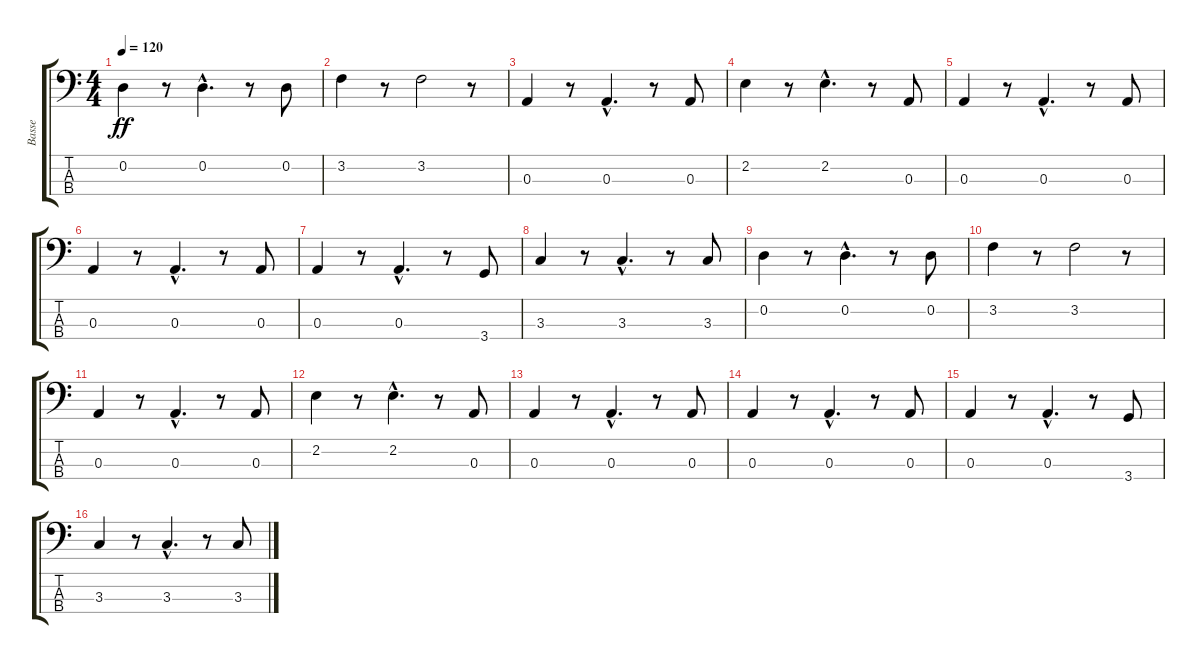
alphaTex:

\track ("Basse" "Basse") {instrument electricbassfinger}
\staff {score tabs}
\tuning (G2 D2 A1 E1) {hide}
\ts (4 4)
\tempo 120
\clef f4
\ks c
0.2.4{dy ff} r.8 0.2{hac}.4{d} r.8 0.2.8 |
3.2.4 r.8 3.2.2 r.8 |
0.3.4 r.8 0.3{hac}.4{d} r.8 0.3.8 |
2.2.4 r.8 2.2{hac}.4{d} r.8 0.3.8 |
0.3.4 r.8 0.3{hac}.4{d} r.8 0.3.8 |
0.3.4 r.8 0.3{hac}.4{d} r.8 0.3.8 |
0.3.4 r.8 0.3{hac}.4{d} r.8 3.4.8 |
3.3.4 r.8 3.3{hac}.4{d} r.8 3.3.8 |
0.2.4 r.8 0.2{hac}.4{d} r.8 0.2.8 |
3.2.4 r.8 3.2.2 r.8 |
0.3.4 r.8 0.3{hac}.4{d} r.8 0.3.8 |
2.2.4 r.8 2.2{hac}.4{d} r.8 0.3.8 |
0.3.4 r.8 0.3{hac}.4{d} r.8 0.3.8 |
0.3.4 r.8 0.3{hac}.4{d} r.8 0.3.8 |
0.3.4 r.8 0.3{hac}.4{d} r.8 3.4.8 |
3.3.4 r.8 3.3{hac}.4{d} r.8 3.3.8
